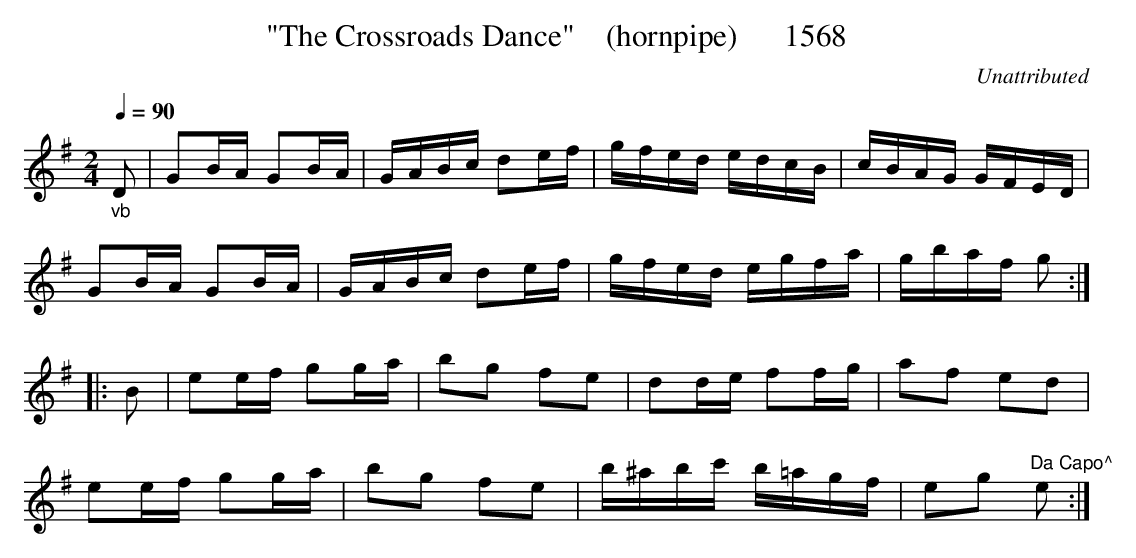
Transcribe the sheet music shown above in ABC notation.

X:1
T:"The Crossroads Dance"    (hornpipe)      1568
C:Unattributed
BRENNAN July 2003 (HTTP://WWW.SOSYOURMOM.COM)
Q:1/4=90
M:2/4
L:1/16
K:G
"_vb"D2|G2BA G2BA|GABc d2ef|gfed edcB|cBAG GFED|
G2BA G2BA|GABc d2ef|gfed egfa|gbaf g2:|
|:B2|e2ef g2ga|b2g2 f2e2|d2de f2fg|a2f2 e2d2|
e2ef g2ga|b2g2 f2e2|b^abc' b=agf|e2g2 "Da Capo^"e2:|
